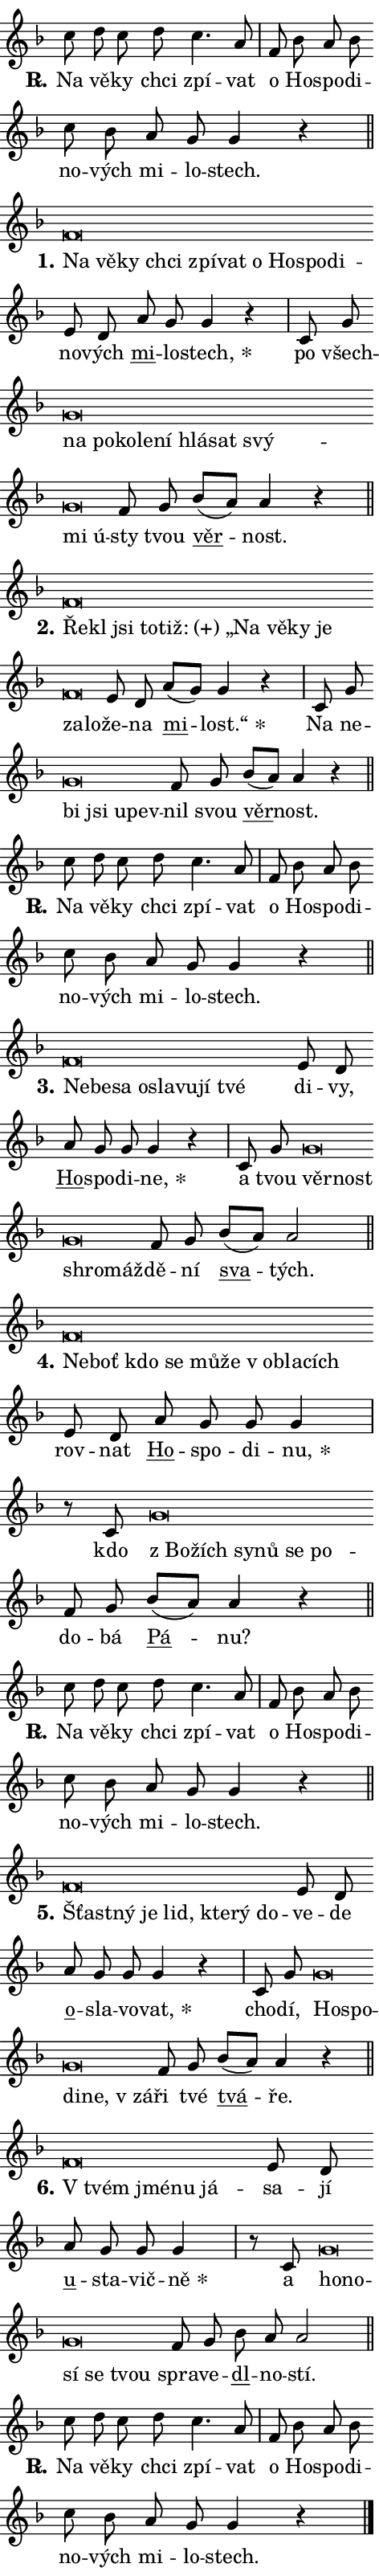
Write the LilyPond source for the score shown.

\version "2.24.0"
\header { tagline = "" }
\paper {
  indent = 0\cm
  top-margin = 0\cm
  right-margin = 0.13\cm % to fit lyric hyphens
  bottom-margin = 0\cm
  left-margin = 0\cm
  paper-width = 8\cm
  page-breaking = #ly:one-page-breaking
  system-system-spacing.basic-distance = #11
  score-system-spacing.basic-distance = #11
  ragged-last = ##f
}


%% Author: Thomas Morley
%% https://lists.gnu.org/archive/html/lilypond-user/2020-05/msg00002.html
#(define (line-position grob)
"Returns position of @var[grob} in current system:
   @code{'start}, if at first time-step
   @code{'end}, if at last time-step
   @code{'middle} otherwise
"
  (let* ((col (ly:item-get-column grob))
         (ln (ly:grob-object col 'left-neighbor))
         (rn (ly:grob-object col 'right-neighbor))
         (col-to-check-left (if (ly:grob? ln) ln col))
         (col-to-check-right (if (ly:grob? rn) rn col))
         (break-dir-left
           (and
             (ly:grob-property col-to-check-left 'non-musical #f)
             (ly:item-break-dir col-to-check-left)))
         (break-dir-right
           (and
             (ly:grob-property col-to-check-right 'non-musical #f)
             (ly:item-break-dir col-to-check-right))))
        (cond ((eqv? 1 break-dir-left) 'start)
              ((eqv? -1 break-dir-right) 'end)
              (else 'middle))))

#(define (tranparent-at-line-position vctor)
  (lambda (grob)
  "Relying on @code{line-position} select the relevant enry from @var{vctor}.
Used to determine transparency,"
    (case (line-position grob)
      ((end) (not (vector-ref vctor 0)))
      ((middle) (not (vector-ref vctor 1)))
      ((start) (not (vector-ref vctor 2))))))

noteHeadBreakVisibility =
#(define-music-function (break-visibility)(vector?)
"Makes @code{NoteHead}s transparent relying on @var{break-visibility}"
#{
  \override NoteHead.transparent =
    #(tranparent-at-line-position break-visibility)
#})

#(define delete-ledgers-for-transparent-note-heads
  (lambda (grob)
    "Reads whether a @code{NoteHead} is transparent.
If so this @code{NoteHead} is removed from @code{'note-heads} from
@var{grob}, which is supposed to be @code{LedgerLineSpanner}.
As a result ledgers are not printed for this @code{NoteHead}"
    (let* ((nhds-array (ly:grob-object grob 'note-heads))
           (nhds-list
             (if (ly:grob-array? nhds-array)
                 (ly:grob-array->list nhds-array)
                 '()))
           ;; Relies on the transparent-property being done before
           ;; Staff.LedgerLineSpanner.after-line-breaking is executed.
           ;; This is fragile ...
           (to-keep
             (remove
               (lambda (nhd)
                 (ly:grob-property nhd 'transparent #f))
               nhds-list)))
      ;; TODO find a better method to iterate over grob-arrays, similiar
      ;; to filter/remove etc for lists
      ;; For now rebuilt from scratch
      (set! (ly:grob-object grob 'note-heads)  '())
      (for-each
        (lambda (nhd)
          (ly:pointer-group-interface::add-grob grob 'note-heads nhd))
        to-keep))))

squashNotes = {
  \override NoteHead.X-extent = #'(-0.2 . 0.2)
  \override NoteHead.Y-extent = #'(-0.75 . 0)
  \override NoteHead.stencil =
    #(lambda (grob)
       (let ((pos (ly:grob-property grob 'staff-position)))
         (begin
           (if (< pos -7) (display "ERROR: Lower brevis then expected\n") (display ""))
           (if (<= pos -6) ly:text-interface::print ly:note-head::print))))
}
unSquashNotes = {
  \revert NoteHead.X-extent
  \revert NoteHead.Y-extent
  \revert NoteHead.stencil
}

hideNotes = \noteHeadBreakVisibility #begin-of-line-visible
unHideNotes = \noteHeadBreakVisibility #all-visible

% work-around for resetting accidentals
% https://lilypond.org/doc/v2.23/Documentation/notation/displaying-rhythms#unmetered-music
cadenzaMeasure = {
  \cadenzaOff
  \partial 1024 s1024
  \cadenzaOn
}

#(define-markup-command (accent layout props text) (markup?)
  "Underline accented syllable"
  (interpret-markup layout props
    #{\markup \override #'(offset . 4.3) \underline { #text }#}))

responsum = \markup \concat {
  "R" \hspace #-1.05 \path #0.1 #'((moveto 0 0.07) (lineto 0.9 0.8)) \hspace #0.05 "."
}

spaceSize = #0.6828661417322834 % exact space size for TeX Gyre Schola

\layout {
  \context {
    \Staff
    \remove "Time_signature_engraver"
    \override LedgerLineSpanner.after-line-breaking = #delete-ledgers-for-transparent-note-heads
  }
  \context {
    \Lyrics {
      \override LyricSpace.minimum-distance = \spaceSize
      \override LyricText.font-name = #"TeX Gyre Schola"
      \override LyricText.font-size = 1
      \override StanzaNumber.font-name = #"TeX Gyre Schola Bold"
      \override StanzaNumber.font-size = 1
    }
  }
  \context {
    \Score 
    \override NoteHead.text =
      #(lambda (grob) 
        (let ((pos (ly:grob-property grob 'staff-position)))
          #{\markup {
            \combine
              \halign #-0.55 \raise #(if (= pos -6) 0 0.5) \override #'(thickness . 2) \draw-line #'(3.2 . 0)
              \musicglyph "noteheads.sM1"
          }#}))
  }
}

% magnetic-lyrics.ily
%
%   written by
%     Jean Abou Samra <jean@abou-samra.fr>
%     Werner Lemberg <wl@gnu.org>
%
%   adapted by
%     Jiri Hon <jiri.hon@gmail.com>
%
% Version 2022-Apr-15

% https://www.mail-archive.com/lilypond-user@gnu.org/msg149350.html

#(define (Left_hyphen_pointer_engraver context)
   "Collect syllable-hyphen-syllable occurrences in lyrics and store
them in properties.  This engraver only looks to the left.  For
example, if the lyrics input is @code{foo -- bar}, it does the
following.

@itemize @bullet
@item
Set the @code{text} property of the @code{LyricHyphen} grob between
@q{foo} and @q{bar} to @code{foo}.

@item
Set the @code{left-hyphen} property of the @code{LyricText} grob with
text @q{foo} to the @code{LyricHyphen} grob between @q{foo} and
@q{bar}.
@end itemize

Use this auxiliary engraver in combination with the
@code{lyric-@/text::@/apply-@/magnetic-@/offset!} hook."
   (let ((hyphen #f)
         (text #f))
     (make-engraver
      (acknowledgers
       ((lyric-syllable-interface engraver grob source-engraver)
        (set! text grob)))
      (end-acknowledgers
       ((lyric-hyphen-interface engraver grob source-engraver)
        ;(when (not (grob::has-interface grob 'lyric-space-interface))
          (set! hyphen grob)));)
      ((stop-translation-timestep engraver)
       (when (and text hyphen)
         (ly:grob-set-object! text 'left-hyphen hyphen))
       (set! text #f)
       (set! hyphen #f)))))

#(define (lyric-text::apply-magnetic-offset! grob)
   "If the space between two syllables is less than the value in
property @code{LyricText@/.details@/.squash-threshold}, move the right
syllable to the left so that it gets concatenated with the left
syllable.

Use this function as a hook for
@code{LyricText@/.after-@/line-@/breaking} if the
@code{Left_@/hyphen_@/pointer_@/engraver} is active."
   (let ((hyphen (ly:grob-object grob 'left-hyphen #f)))
     (when hyphen
       (let ((left-text (ly:spanner-bound hyphen LEFT)))
         (when (grob::has-interface left-text 'lyric-syllable-interface)
           (let* ((common (ly:grob-common-refpoint grob left-text X))
                  (this-x-ext (ly:grob-extent grob common X))
                  (left-x-ext
                   (begin
                     ;; Trigger magnetism for left-text.
                     (ly:grob-property left-text 'after-line-breaking)
                     (ly:grob-extent left-text common X)))
                  ;; `delta` is the gap width between two syllables.
                  (delta (- (interval-start this-x-ext)
                            (interval-end left-x-ext)))
                  (details (ly:grob-property grob 'details))
                  (threshold (assoc-get 'squash-threshold details 0.2)))
             (when (< delta threshold)
               (let* (;; We have to manipulate the input text so that
                      ;; ligatures crossing syllable boundaries are not
                      ;; disabled.  For languages based on the Latin
                      ;; script this is essentially a beautification.
                      ;; However, for non-Western scripts it can be a
                      ;; necessity.
                      (lt (ly:grob-property left-text 'text))
                      (rt (ly:grob-property grob 'text))
                      (is-space (grob::has-interface hyphen 'lyric-space-interface))
                      (space (if is-space " " ""))
                      (extra-delta (if is-space spaceSize 0))
                      ;; Append new syllable.
                      (ltrt-space (if (and (string? lt) (string? rt))
                                (string-append lt space rt)
                                (make-concat-markup (list lt space rt))))
                      ;; Right-align `ltrt` to the right side.
                      (ltrt-space-markup (grob-interpret-markup
                               grob
                               (make-translate-markup
                                (cons (interval-length this-x-ext) 0)
                                (make-right-align-markup ltrt-space)))))
                 (begin
                   ;; Don't print `left-text`.
                   (ly:grob-set-property! left-text 'stencil #f)
                   ;; Set text and stencil (which holds all collected
                   ;; syllables so far) and shift it to the left.
                   (ly:grob-set-property! grob 'text ltrt-space)
                   (ly:grob-set-property! grob 'stencil ltrt-space-markup)
                   (ly:grob-translate-axis! grob (- (- delta extra-delta)) X))))))))))


#(define (lyric-hyphen::displace-bounds-first grob)
   ;; Make very sure this callback isn't triggered too early.
   (let ((left (ly:spanner-bound grob LEFT))
         (right (ly:spanner-bound grob RIGHT)))
     (ly:grob-property left 'after-line-breaking)
     (ly:grob-property right 'after-line-breaking)
     (ly:lyric-hyphen::print grob)))

squashThreshold = #0.4

\layout {
  \context {
    \Lyrics
    \consists #Left_hyphen_pointer_engraver
    \override LyricText.after-line-breaking =
      #lyric-text::apply-magnetic-offset!
    \override LyricHyphen.stencil = #lyric-hyphen::displace-bounds-first
    \override LyricText.details.squash-threshold = \squashThreshold
    \override LyricHyphen.minimum-distance = 0
    \override LyricHyphen.minimum-length = \squashThreshold
  }
}

squashText = \override LyricText.details.squash-threshold = 9999
unSquashText = \override LyricText.details.squash-threshold = \squashThreshold

leftText = \override LyricText.self-alignment-X = #LEFT
unLeftText = \revert LyricText.self-alignment-X

starOffset = #(lambda (grob) 
                (let ((x_offset (ly:self-alignment-interface::aligned-on-x-parent grob)))
                  (if (= x_offset 0) 0 (+ x_offset 1.2))))

star = #(define-music-function (syllable)(string?)
"Append star separator at the end of a syllable"
#{
  \once \override LyricText.X-offset = #starOffset
  \lyricmode { \markup {
    #syllable
    \override #'((font-name . "TeX Gyre Schola Bold")) \hspace #0.2 \lower #0.65 \larger "*"
  } }
#})

starAccent = #(define-music-function (syllable)(string?)
"Append star separator at the end of a syllable and make accent"
#{
  \once \override LyricText.X-offset = #starOffset
  \lyricmode { \markup {
    \accent #syllable
    \override #'((font-name . "TeX Gyre Schola Bold")) \hspace #0.2 \lower #0.65 \larger "*"
  } }
#})

breath = #(define-music-function (syllable)(string?)
"Append breathing indicator at the end of a syllable"
#{
  \lyricmode { \markup { #syllable "+" } }
#})

optionalBreath = #(define-music-function (syllable)(string?)
"Append optional breathing indicator at the end of a syllable"
#{
  \lyricmode { \markup { #syllable "(+)" } }
#})


\score {
    <<
        \new Voice = "melody" { \cadenzaOn \key f \major \relative { c''8 d c d c4. a8 \cadenzaMeasure \bar "|" f bes a bes \bar "" c bes \bar "" a g g4 r \cadenzaMeasure \bar "||" \break } }
        \new Lyrics \lyricsto "melody" { \lyricmode { \set stanza = \responsum
Na vě -- ky chci zpí -- vat o Ho -- spo -- di -- no -- vých mi -- lo -- stech. } }
    >>
    \layout {}
}

\score {
    <<
        \new Voice = "melody" { \cadenzaOn \key f \major \relative { \squashNotes f'\breve*1/16 \hideNotes \breve*1/16 \bar "" \breve*1/16 \bar "" \breve*1/16 \bar "" \breve*1/16 \bar "" \breve*1/16 \bar "" \breve*1/16 \bar "" \breve*1/16 \bar "" \breve*1/16 \breve*1/16 \bar "" \unHideNotes \unSquashNotes e8 d \bar "" a' g g4 r \cadenzaMeasure \bar "|" c,8 g' \bar "" \squashNotes g\breve*1/16 \hideNotes \breve*1/16 \bar "" \breve*1/16 \bar "" \breve*1/16 \bar "" \breve*1/16 \bar "" \breve*1/16 \bar "" \breve*1/16 \bar "" \breve*1/16 \bar "" \breve*1/16 \breve*1/16 \bar "" \unHideNotes \unSquashNotes f8 g \bar "" bes[( a)] a4 r \cadenzaMeasure \bar "||" \break } }
        \new Lyrics \lyricsto "melody" { \lyricmode { \set stanza = "1."
\leftText Na \squashText vě -- ky chci zpí -- vat o Ho -- spo -- di -- \unLeftText \unSquashText no -- vých \markup \accent mi -- lo -- \star stech, po všech -- \leftText na \squashText po -- ko -- le -- ní hlá -- sat svý -- mi ú -- \unLeftText \unSquashText sty tvou \markup \accent věr -- nost. } }
    >>
    \layout {}
}

\score {
    <<
        \new Voice = "melody" { \cadenzaOn \key f \major \relative { \squashNotes f'\breve*1/16 \hideNotes \breve*1/16 \bar "" \breve*1/16 \bar "" \breve*1/16 \bar "" \breve*1/16 \bar "" \breve*1/16 \bar "" \breve*1/16 \bar "" \breve*1/16 \bar "" \breve*1/16 \bar "" \breve*1/16 \breve*1/16 \bar "" \unHideNotes \unSquashNotes e8 d \bar "" a'[( g)] g4 r \cadenzaMeasure \bar "|" c,8 g' \bar "" \squashNotes g\breve*1/16 \hideNotes \breve*1/16 \bar "" \breve*1/16 \breve*1/16 \bar "" \unHideNotes \unSquashNotes f8 g \bar "" bes[( a)] a4 r \cadenzaMeasure \bar "||" \break } }
        \new Lyrics \lyricsto "melody" { \lyricmode { \set stanza = "2."
\leftText Ře -- \squashText kl jsi to -- \optionalBreath tiž: „Na vě -- ky je za -- lo -- \unLeftText \unSquashText že -- na \markup \accent mi -- \star lost.“ Na ne -- \leftText bi \squashText jsi u -- pev -- \unLeftText \unSquashText nil svou \markup \accent věr -- nost. } }
    >>
    \layout {}
}

\score {
    <<
        \new Voice = "melody" { \cadenzaOn \key f \major \relative { c''8 d c d c4. a8 \cadenzaMeasure \bar "|" f bes a bes \bar "" c bes \bar "" a g g4 r \cadenzaMeasure \bar "||" \break } }
        \new Lyrics \lyricsto "melody" { \lyricmode { \set stanza = \responsum
Na vě -- ky chci zpí -- vat o Ho -- spo -- di -- no -- vých mi -- lo -- stech. } }
    >>
    \layout {}
}

\score {
    <<
        \new Voice = "melody" { \cadenzaOn \key f \major \relative { \squashNotes f'\breve*1/16 \hideNotes \breve*1/16 \bar "" \breve*1/16 \bar "" \breve*1/16 \bar "" \breve*1/16 \bar "" \breve*1/16 \bar "" \breve*1/16 \breve*1/16 \bar "" \unHideNotes \unSquashNotes e8 d \bar "" a' g g g4 r \cadenzaMeasure \bar "|" c,8 g' \bar "" \squashNotes g\breve*1/16 \hideNotes \breve*1/16 \bar "" \breve*1/16 \breve*1/16 \bar "" \unHideNotes \unSquashNotes f8 g \bar "" bes[( a)] a2 \cadenzaMeasure \bar "||" \break } }
        \new Lyrics \lyricsto "melody" { \lyricmode { \set stanza = "3."
\leftText Ne -- \squashText be -- sa o -- sla -- vu -- jí tvé \unLeftText \unSquashText di -- vy, \markup \accent Ho -- spo -- di -- \star ne, a tvou \leftText věr -- \squashText nost shro -- máž -- \unLeftText \unSquashText dě -- ní \markup \accent sva -- tých. } }
    >>
    \layout {}
}

\score {
    <<
        \new Voice = "melody" { \cadenzaOn \key f \major \relative { \squashNotes f'\breve*1/16 \hideNotes \breve*1/16 \bar "" \breve*1/16 \bar "" \breve*1/16 \bar "" \breve*1/16 \bar "" \breve*1/16 \bar "" \breve*1/16 \bar "" \breve*1/16 \breve*1/16 \bar "" \unHideNotes \unSquashNotes e8 d \bar "" a' g g g4 \cadenzaMeasure \bar "|" r8 c,8 \squashNotes g'\breve*1/16 \hideNotes \breve*1/16 \bar "" \breve*1/16 \bar "" \breve*1/16 \bar "" \breve*1/16 \breve*1/16 \bar "" \unHideNotes \unSquashNotes f8 g \bar "" bes[( a)] a4 r \cadenzaMeasure \bar "||" \break } }
        \new Lyrics \lyricsto "melody" { \lyricmode { \set stanza = "4."
\leftText Ne -- \squashText boť kdo se mů -- že "v ob" -- la -- cích \unLeftText \unSquashText rov -- nat \markup \accent Ho -- spo -- di -- \star nu, kdo \leftText "z Bo" -- \squashText žích sy -- nů se po -- \unLeftText \unSquashText do -- bá \markup \accent Pá -- nu? } }
    >>
    \layout {}
}

\score {
    <<
        \new Voice = "melody" { \cadenzaOn \key f \major \relative { c''8 d c d c4. a8 \cadenzaMeasure \bar "|" f bes a bes \bar "" c bes \bar "" a g g4 r \cadenzaMeasure \bar "||" \break } }
        \new Lyrics \lyricsto "melody" { \lyricmode { \set stanza = \responsum
Na vě -- ky chci zpí -- vat o Ho -- spo -- di -- no -- vých mi -- lo -- stech. } }
    >>
    \layout {}
}

\score {
    <<
        \new Voice = "melody" { \cadenzaOn \key f \major \relative { \squashNotes f'\breve*1/16 \hideNotes \breve*1/16 \bar "" \breve*1/16 \bar "" \breve*1/16 \bar "" \breve*1/16 \bar "" \breve*1/16 \breve*1/16 \bar "" \unHideNotes \unSquashNotes e8 d \bar "" a' g g g4 r \cadenzaMeasure \bar "|" c,8 g' \bar "" \squashNotes g\breve*1/16 \hideNotes \breve*1/16 \bar "" \breve*1/16 \bar "" \breve*1/16 \breve*1/16 \bar "" \unHideNotes \unSquashNotes f8 g \bar "" bes[( a)] a4 r \cadenzaMeasure \bar "||" \break } }
        \new Lyrics \lyricsto "melody" { \lyricmode { \set stanza = "5."
\leftText Šťast -- \squashText ný je lid, kte -- rý do -- \unLeftText \unSquashText ve -- de \markup \accent o -- sla -- vo -- \star vat, cho -- dí, \leftText Ho -- \squashText spo -- di -- ne, "v zá" -- \unLeftText \unSquashText ři tvé \markup \accent tvá -- ře. } }
    >>
    \layout {}
}

\score {
    <<
        \new Voice = "melody" { \cadenzaOn \key f \major \relative { \squashNotes f'\breve*1/16 \hideNotes \breve*1/16 \bar "" \breve*1/16 \breve*1/16 \bar "" \unHideNotes \unSquashNotes e8 d \bar "" a' g g g4 \cadenzaMeasure \bar "|" r8 c,8 \squashNotes g'\breve*1/16 \hideNotes \breve*1/16 \bar "" \breve*1/16 \bar "" \breve*1/16 \breve*1/16 \bar "" \unHideNotes \unSquashNotes f8 g \bar "" bes a a2 \cadenzaMeasure \bar "||" \break } }
        \new Lyrics \lyricsto "melody" { \lyricmode { \set stanza = "6."
\leftText "V tvém" \squashText jmé -- nu já -- \unLeftText \unSquashText sa -- jí \markup \accent u -- sta -- vič -- \star ně a \leftText ho -- \squashText no -- sí se tvou \unLeftText \unSquashText spra -- ve -- \markup \accent dl -- no -- stí. } }
    >>
    \layout {}
}

\score {
    <<
        \new Voice = "melody" { \cadenzaOn \key f \major \relative { c''8 d c d c4. a8 \cadenzaMeasure \bar "|" f bes a bes \bar "" c bes \bar "" a g g4 r \cadenzaMeasure \bar "||" \break } \bar "|." }
        \new Lyrics \lyricsto "melody" { \lyricmode { \set stanza = \responsum
Na vě -- ky chci zpí -- vat o Ho -- spo -- di -- no -- vých mi -- lo -- stech. } }
    >>
    \layout {}
}
